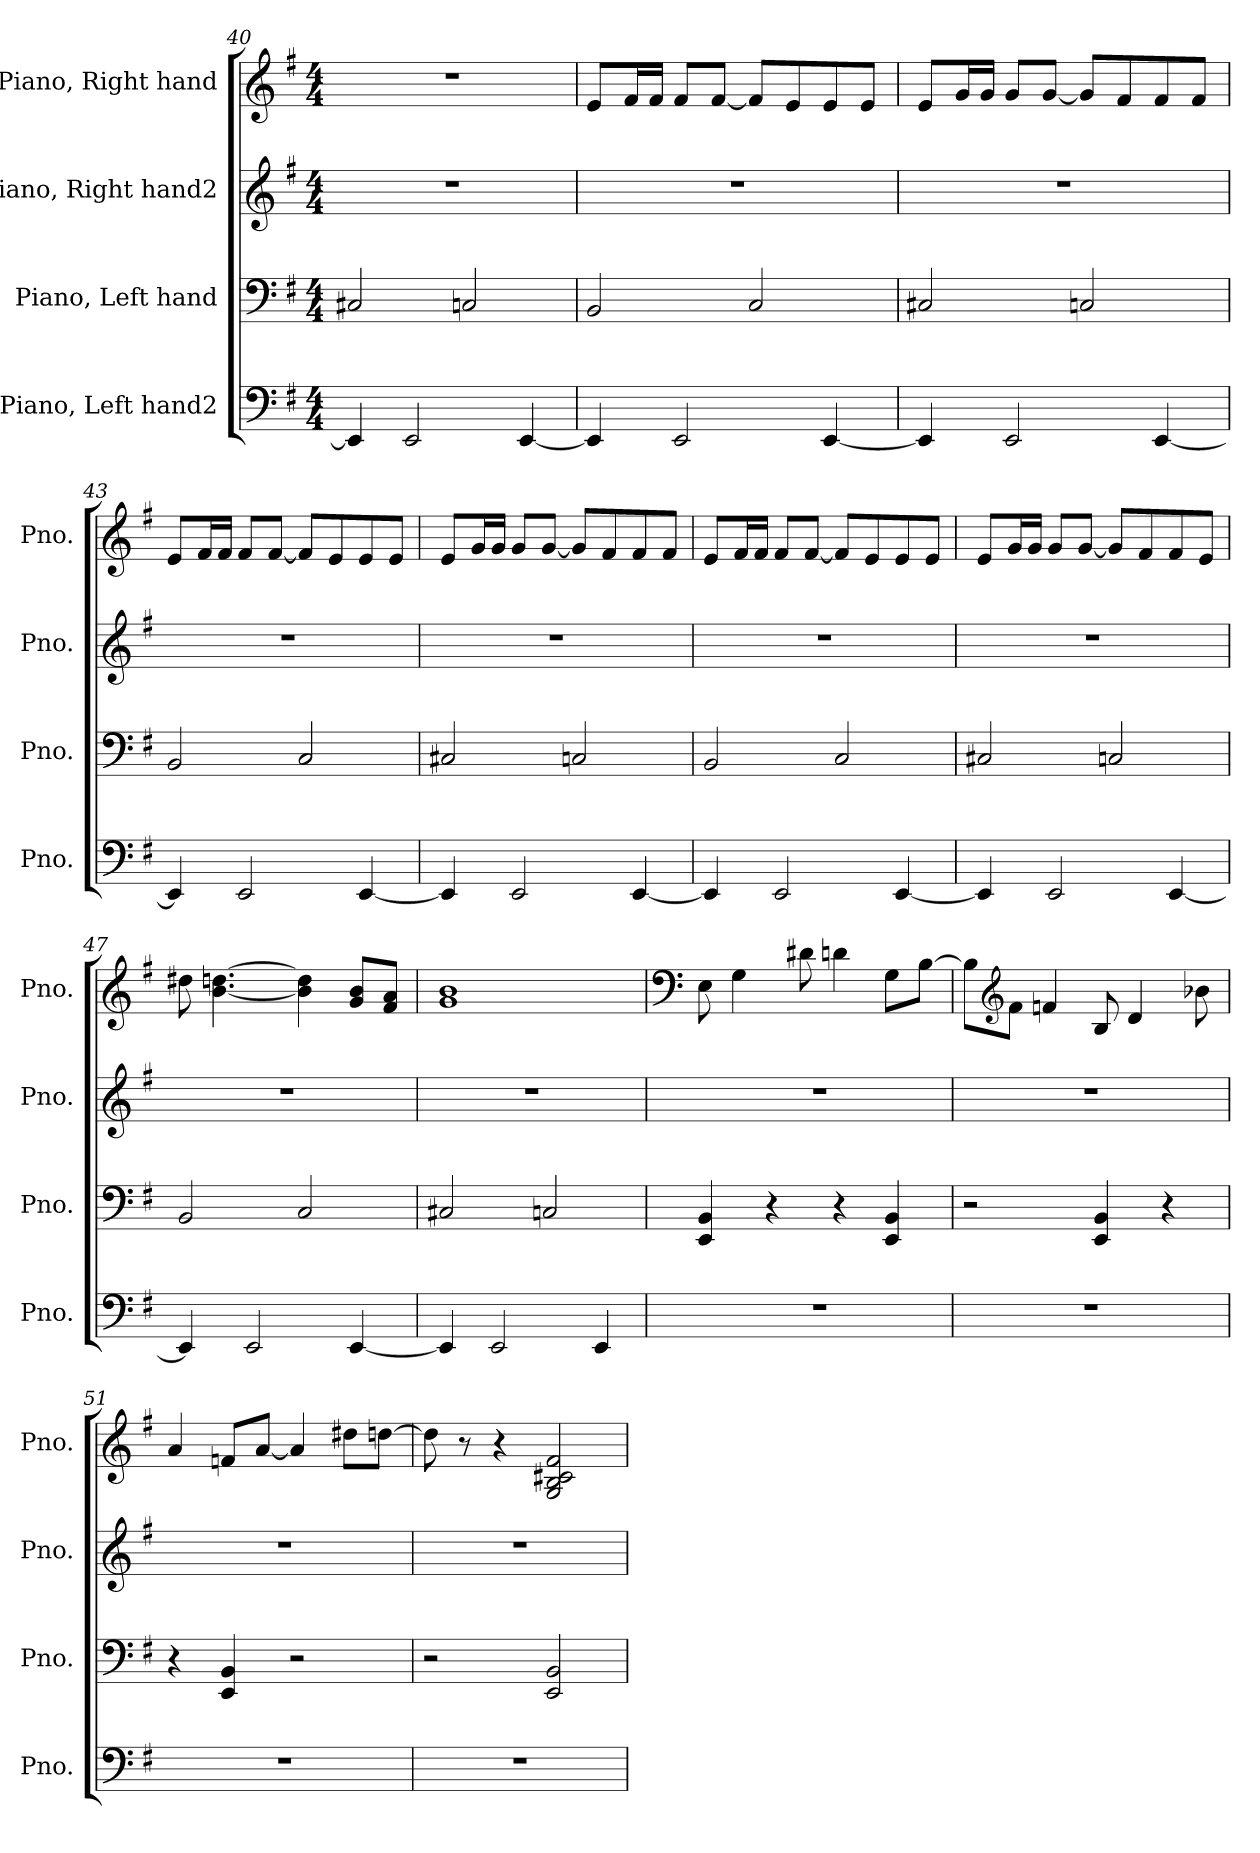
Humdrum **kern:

**kern	**kern	**kern	**kern
*part4	*part3	*part2	*part1
*staff4	*staff3	*staff2	*staff1
*I"Piano, Left hand2	*I"Piano, Left hand	*I"Piano, Right hand2	*I"Piano, Right hand
*I'Pno.	*I'Pno.	*I'Pno.	*I'Pno.
!!LO:LB:g=z
*clefF4	*clefF4	*clefG2	*clefG2
*k[f#]	*k[f#]	*k[f#]	*k[f#]
*M4/4	*M4/4	*M4/4	*M4/4
=40	=40	=40	=40
4EE/]	2C#X/	1r	1r
2EE/	.	.	.
.	2Cn/	.	.
[4EE/	.	.	.
=41	=41	=41	=41
4EE/]	2BB/	1r	8e/L
.	.	.	16f#/L
.	.	.	16f#/JJ
2EE/	.	.	8f#/L
.	.	.	[8f#/J
.	2C/	.	8f#/L]
.	.	.	8e/
[4EE/	.	.	8e/
.	.	.	8e/J
=42	=42	=42	=42
4EE/]	2C#X/	1r	8e/L
.	.	.	16g/L
.	.	.	16g/JJ
2EE/	.	.	8g/L
.	.	.	[8g/J
.	2Cn/	.	8g/L]
.	.	.	8f#/
[4EE/	.	.	8f#/
.	.	.	8f#/J
=43	=43	=43	=43
4EE/]	2BB/	1r	8e/L
.	.	.	16f#/L
.	.	.	16f#/JJ
2EE/	.	.	8f#/L
.	.	.	[8f#/J
.	2C/	.	8f#/L]
.	.	.	8e/
[4EE/	.	.	8e/
.	.	.	8e/J
=44	=44	=44	=44
4EE/]	2C#X/	1r	8e/L
.	.	.	16g/L
.	.	.	16g/JJ
2EE/	.	.	8g/L
.	.	.	[8g/J
.	2Cn/	.	8g/L]
.	.	.	8f#/
[4EE/	.	.	8f#/
.	.	.	8f#/J
!!LO:PB:g=z
=45	=45	=45	=45
4EE/]	2BB/	1r	8e/L
.	.	.	16f#/L
.	.	.	16f#/JJ
2EE/	.	.	8f#/L
.	.	.	[8f#/J
.	2C/	.	8f#/L]
.	.	.	8e/
[4EE/	.	.	8e/
.	.	.	8e/J
=46	=46	=46	=46
4EE/]	2C#X/	1r	8e/L
.	.	.	16g/L
.	.	.	16g/JJ
2EE/	.	.	8g/L
.	.	.	[8g/J
.	2Cn/	.	8g/L]
.	.	.	8f#/
[4EE/	.	.	8f#/
.	.	.	8e/J
=47	=47	=47	=47
4EE/]	2BB/	1r	8dd#X\
.	.	.	[4.b\ [4.ddn\
2EE/	.	.	.
.	2C/	.	4b\] 4dd\]
[4EE/	.	.	8g/ 8b/L
.	.	.	8f#/ 8a/J
=48	=48	=48	=48
4EE/]	2C#X/	1r	1g 1b
2EE/	.	.	.
.	2Cn/	.	.
4EE/	.	.	.
=49	=49	=49	=49
*	*	*	*clefF4
1r	4EE/ 4BB/	1r	8E\
.	.	.	4G\
.	4r	.	.
.	.	.	8d#X\
.	4r	.	4dn\
.	4EE/ 4BB/	.	8G\L
.	.	.	[8B\J
!!LO:LB:g=z
=50	=50	=50	=50
1r	2r	1r	8B\L]
*	*	*	*clefG2
.	.	.	8f#\J
.	.	.	4fn/
.	4EE/ 4BB/	.	8B/
.	.	.	4d/
.	4r	.	.
.	.	.	8b-X\
=51	=51	=51	=51
1r	4r	1r	4a/
.	4EE/ 4BB/	.	8fn/L
.	.	.	[8a/J
.	2r	.	4a/]
.	.	.	8dd#X\L
.	.	.	[8ddn\J
=52	=52	=52	=52
1r	2r	1r	8dd\]
.	.	.	8r
.	.	.	4r
.	2EE/ 2BB/	.	2G/ 2B/ 2c#X/ 2f#/
=	=	=	=
*-	*-	*-	*-
